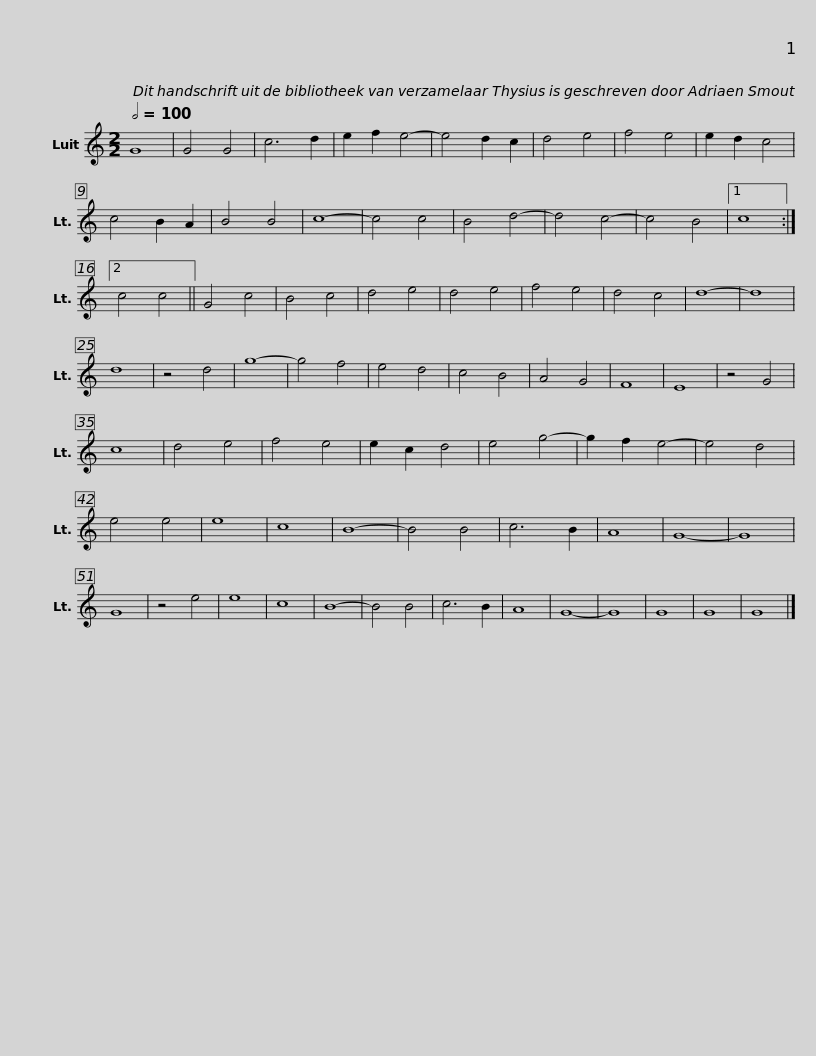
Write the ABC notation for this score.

X:1
L:1/8
Q:1/2=100
M:2/2
I:linebreak $
K:C
U:s=!stemless!
V:1 treble
V:1
 sG8 | G4 G4 | c6 d2 | e2 f2 e4- | e4 d2 c2 | %5
 d4 e4 | f4 e4 | e2 d2 c4 |$ c4 B2 A2 | B4 B4 | %10
 sc8- | c4 c4 | B4 d4- | d4 c4- | c4 B4 |1 %15
 sc8 :|2 c4 c4 ||$ G4 c4 | B4 c4 | d4 e4 | %20
 d4 e4 | f4 e4 | d4 c4 | sd8- | sd8 | %25
 sd8 |$ z4 d4 | sg8- | g4 f4 | e4 d4 | %30
 c4 B4 | A4 G4 | sF8 | sE8 |$ z4 G4 | %35
 sc8 | d4 e4 | f4 e4 | e2 c2 d4 | e4 g4- | %40
 g2 f2 e4- | e4 d4 | e4 e4 |$ se8 | sc8 | %45
 sB8- | B4 B4 | c6 B2 | sA8 | sG8- | %50
 sG8 | sG8 |$ z4 e4 | se8 | sc8 | %55
 sB8- | B4 B4 | c6 B2 | sA8 | sG8- | %60
 sG8 | sG8 | sG8 | sG8 |] %64
